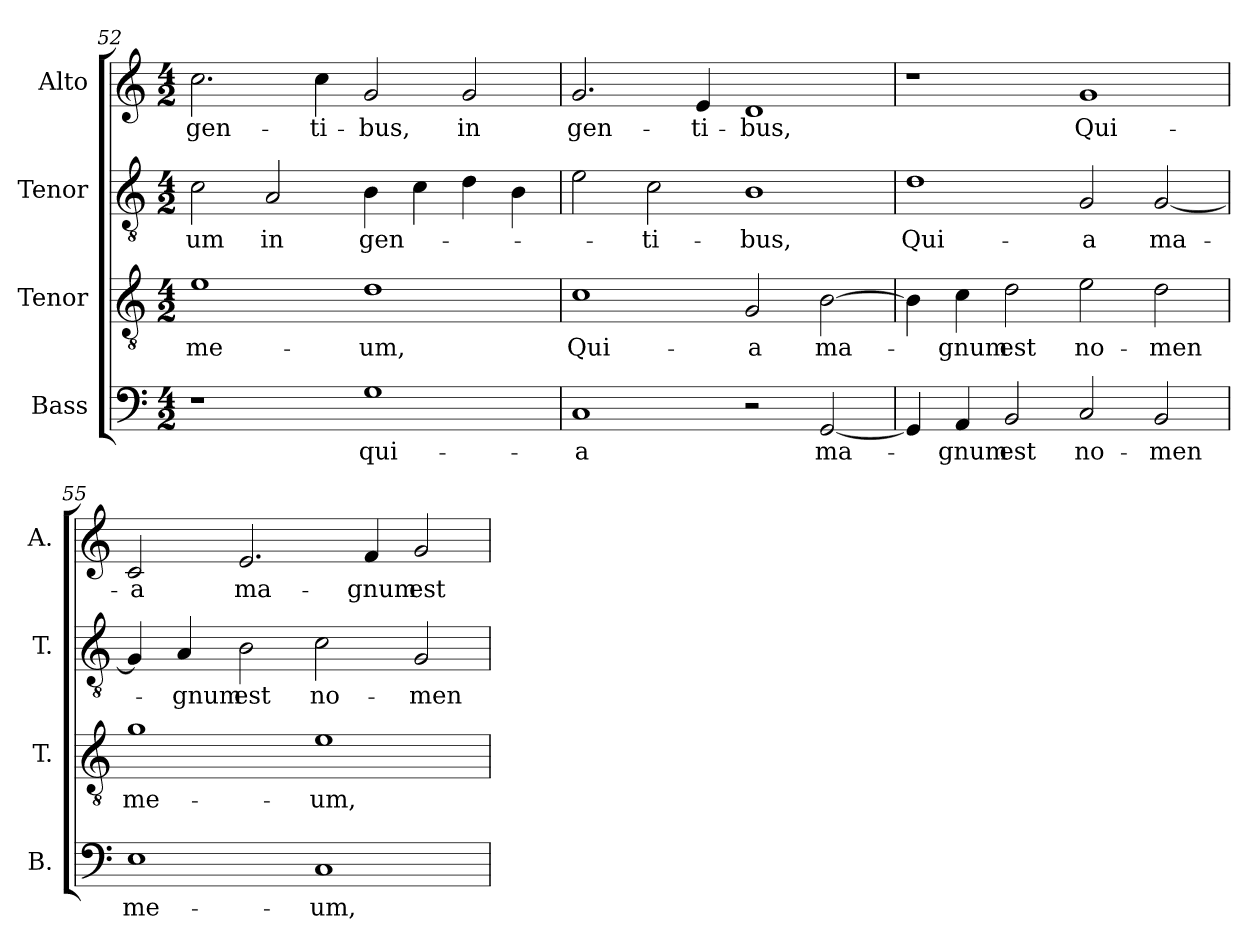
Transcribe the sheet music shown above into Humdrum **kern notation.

**kern	**text	**kern	**text	**kern	**text	**kern	**text
*part4	*part4	*part3	*part3	*part2	*part2	*part1	*part1
*staff4	*staff4	*staff3	*staff3	*staff2	*staff2	*staff1	*staff1
*I"Bass	*	*I"Tenor	*	*I"Tenor	*	*I"Alto	*
*I'B.	*	*I'T.	*	*I'T.	*	*I'A.	*
*clefF4	*	*clefGv2	*	*clefGv2	*	*clefG2	*
*	*	*ITrd7c12	*	*ITrd7c12	*	*	*
*k[]	*	*k[]	*	*k[]	*	*k[]	*
*C:	*	*C:	*	*C:	*	*C:	*
*M4/2	*	*M4/2	*	*M4/2	*	*M4/2	*
=52	=52	=52	=52	=52	=52	=52	=52
!	!	!	!LO:LY:b:color=#000000	!	!	!	!
!	!	!	!	!	!LO:LY:b:color=#000000	!	!
!	!	!	!	!	!	!	!LO:LY:b:color=#000000
1r	.	1Ei	me-	2Ci\	-um	2.cci\	gen-
!	!	!	!	!	!LO:LY:b:color=#000000	!	!
.	.	.	.	2AAi/	in	.	.
!	!	!	!	!	!	!	!LO:LY:b:color=#000000
.	.	.	.	.	.	4cci\	-ti-
!	!LO:LY:b:color=#000000	!	!	!	!	!	!
!	!	!	!LO:LY:b:color=#000000	!	!	!	!
!	!	!	!	!	!LO:LY:b:color=#000000	!	!
!	!	!	!	!	!	!	!LO:LY:b:color=#000000
1Gi	qui-	1Di	-um,	4BBi\	gen-	2gi/	-bus,
.	.	.	.	4Ci\	.	.	.
!	!	!	!	!	!	!	!LO:LY:b:color=#000000
.	.	.	.	4Di\	.	2gi/	in
.	.	.	.	4BBi\	.	.	.
!!LO:LB:g=z
=53	=53	=53	=53	=53	=53	=53	=53
!	!LO:LY:b:color=#000000	!	!	!	!	!	!
!	!	!	!LO:LY:b:color=#000000	!	!	!	!
!	!	!	!	!	!	!	!LO:LY:b:color=#000000
1Ci	-a	1Ci	Qui-	2Ei\	.	2.gi/	gen-
!	!	!	!	!	!LO:LY:b:color=#000000	!	!
.	.	.	.	2Ci\	-ti-	.	.
!	!	!	!	!	!	!	!LO:LY:b:color=#000000
.	.	.	.	.	.	4ei/	-ti-
!	!	!	!LO:LY:b:color=#000000	!	!	!	!
!	!	!	!	!	!LO:LY:b:color=#000000	!	!
!	!	!	!	!	!	!	!LO:LY:b:color=#000000
2r	.	2GGi/	-a	1BBi	-bus,	1di	-bus,
!	!LO:LY:b:color=#000000	!	!	!	!	!	!
!	!	!	!LO:LY:b:color=#000000	!	!	!	!
[2GGi/	ma-	[2BBi\	ma-	.	.	.	.
=54	=54	=54	=54	=54	=54	=54	=54
!	!	!	!	!	!LO:LY:b:color=#000000	!	!
4GGi/]	.	4BBi\]	.	1Di	Qui-	1r	.
!	!LO:LY:b:color=#000000	!	!	!	!	!	!
!	!	!	!LO:LY:b:color=#000000	!	!	!	!
4AAi/	-gnum	4Ci\	-gnum	.	.	.	.
!	!LO:LY:b:color=#000000	!	!	!	!	!	!
!	!	!	!LO:LY:b:color=#000000	!	!	!	!
2BBi/	est	2Di\	est	.	.	.	.
!	!LO:LY:b:color=#000000	!	!	!	!	!	!
!	!	!	!LO:LY:b:color=#000000	!	!	!	!
!	!	!	!	!	!LO:LY:b:color=#000000	!	!
!	!	!	!	!	!	!	!LO:LY:b:color=#000000
2Ci/	no-	2Ei\	no-	2GGi/	-a	1gi	Qui-
!	!LO:LY:b:color=#000000	!	!	!	!	!	!
!	!	!	!LO:LY:b:color=#000000	!	!	!	!
!	!	!	!	!	!LO:LY:b:color=#000000	!	!
2BBi/	-men	2Di\	-men	[2GGi/	ma-	.	.
=55	=55	=55	=55	=55	=55	=55	=55
!	!LO:LY:b:color=#000000	!	!	!	!	!	!
!	!	!	!LO:LY:b:color=#000000	!	!	!	!
!	!	!	!	!	!	!	!LO:LY:b:color=#000000
1Ei	me-	1Gi	me-	4GGi/]	.	2ci/	-a
!	!	!	!	!	!LO:LY:b:color=#000000	!	!
.	.	.	.	4AAi/	-gnum	.	.
!	!	!	!	!	!LO:LY:b:color=#000000	!	!
!	!	!	!	!	!	!	!LO:LY:b:color=#000000
.	.	.	.	2BBi\	est	2.ei/	ma-
!	!LO:LY:b:color=#000000	!	!	!	!	!	!
!	!	!	!LO:LY:b:color=#000000	!	!	!	!
!	!	!	!	!	!LO:LY:b:color=#000000	!	!
1Ci	-um,	1Ei	-um,	2Ci\	no-	.	.
!	!	!	!	!	!	!	!LO:LY:b:color=#000000
.	.	.	.	.	.	4fi/	-gnum
!	!	!	!	!	!LO:LY:b:color=#000000	!	!
!	!	!	!	!	!	!	!LO:LY:b:color=#000000
.	.	.	.	2GGi/	-men	2gi/	est
=	=	=	=	=	=	=	=
*-	*-	*-	*-	*-	*-	*-	*-
